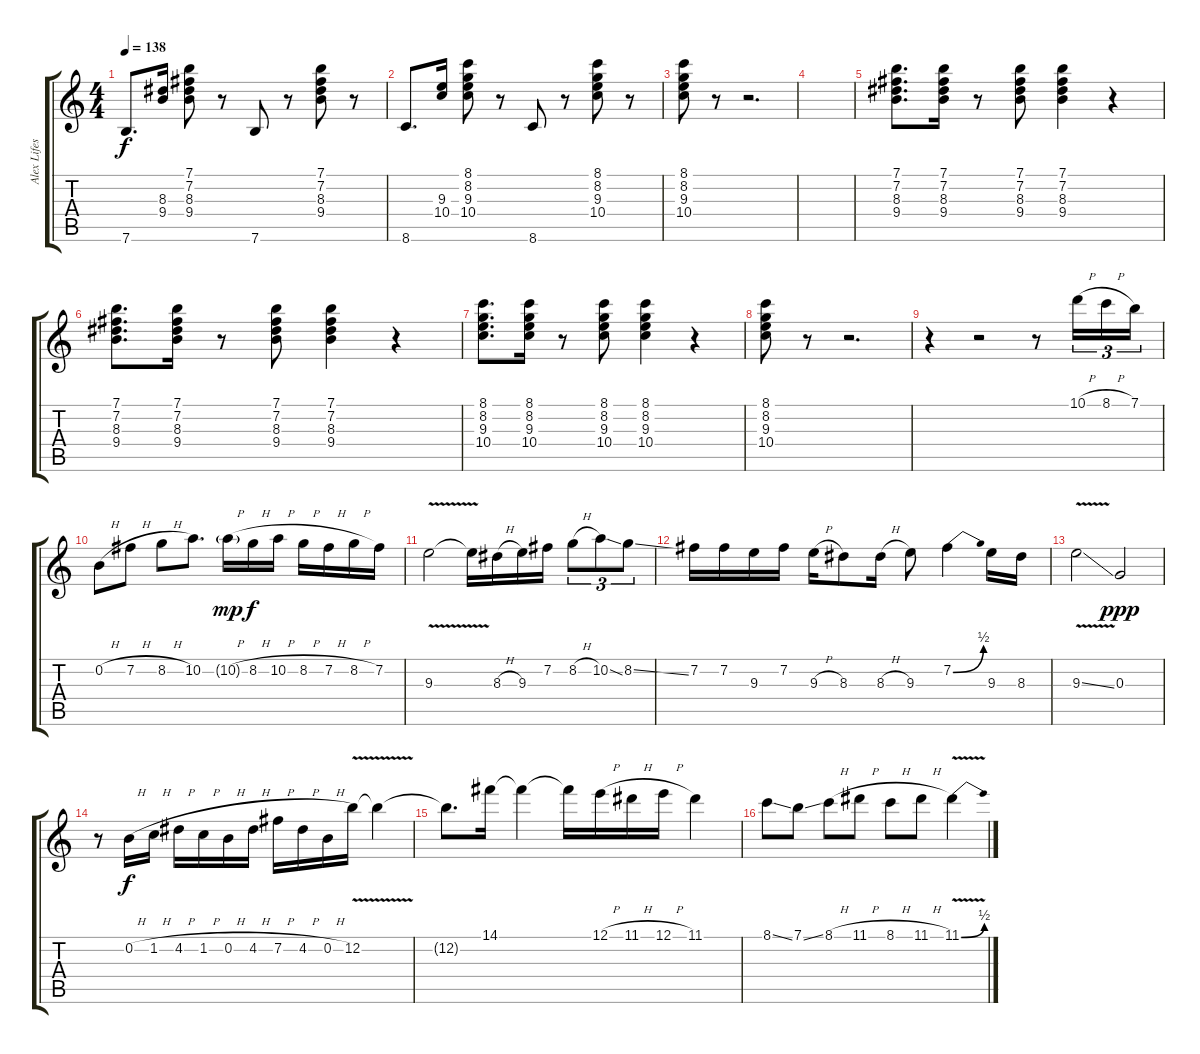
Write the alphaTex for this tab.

\track ("Alex Lifeson, Guitarra" "Alex Lifes") {instrument distortionguitar}
\staff {score tabs}
\tuning (E4 B3 G3 D3 A2 E2) {hide}
\ts (4 4)
\tempo 138
\clef g2
\ks c
7.6.8{d dy f} (8.3 9.4).16 (7.1 7.2 8.3 9.4).8 r.8 7.6.8 r.8 (7.1 7.2 8.3 9.4).8 r.8 |
8.6.8{d} (9.3 10.4).16 (8.1 8.2 9.3 10.4).8 r.8 8.6.8 r.8 (8.1 8.2 9.3 10.4).8 r.8 |
(8.1 8.2 9.3 10.4).8 r.8 r.2{d} |
|
(7.1 7.2 8.3 9.4).8{d} (7.1 7.2 8.3 9.4).16 r.8 (7.1 7.2 8.3 9.4).8 (7.1 7.2 8.3 9.4).4 r.4 |
(7.1 7.2 8.3 9.4).8{d} (7.1 7.2 8.3 9.4).16 r.8 (7.1 7.2 8.3 9.4).8 (7.1 7.2 8.3 9.4).4 r.4 |
(8.1 8.2 9.3 10.4).8{d} (8.1 8.2 9.3 10.4).16 r.8 (8.1 8.2 9.3 10.4).8 (8.1 8.2 9.3 10.4).4 r.4 |
(8.1 8.2 9.3 10.4).8 r.8 r.2{d} |
r.4 r.2 r.8 10.1{h}.16{tu (3 2)} 8.1{h}.16{tu (3 2)} 7.1.16{tu (3 2)} |
0.2{h}.8 7.2{h}.8 8.2{h}.8 10.2.8{d} 10.2{h g}.16{dy mp} 8.2{h}.16{dy f} 10.2{h}.16 8.2{h}.16 7.2{h}.16 8.2{h}.16 7.2.16 |
9.3{v}.2 9.3{t}.16 8.3{h}.16 9.3.16 7.2.16 8.2{h}.8{tu (3 2)} 10.2{ss}.8{tu (3 2)} 8.2{ss}.8{tu (3 2)} |
7.2.16 7.2.16 9.3.16 7.2.16 9.3{h}.16 8.3.8 8.3{h}.16 9.3.8 7.2{be (bend 0 0 60 2)}.4 9.3.16 8.3.16 |
9.3{v ss}.2 0.3.2{dy ppp} |
r.8 0.2{h}.16{dy f} 1.2{h}.16 4.2{h}.16 1.2{h}.16 0.2{h}.16 4.2{h}.16 7.2{h}.16 4.2{h}.16 0.2{h}.16 12.2{v}.16 12.2{t}.4 |
12.2{t}.8{d} 14.1.16 14.1{t}.4 14.1{t}.16 12.1{h}.16 11.1{h}.16 12.1{h}.16 11.1.4 |
8.1{ss}.8 7.1{ss}.8 8.1{h}.8 11.1{h}.8 8.1{h}.8 11.1{h}.8 11.1{be (bend 0 0 60 2) v}.4
